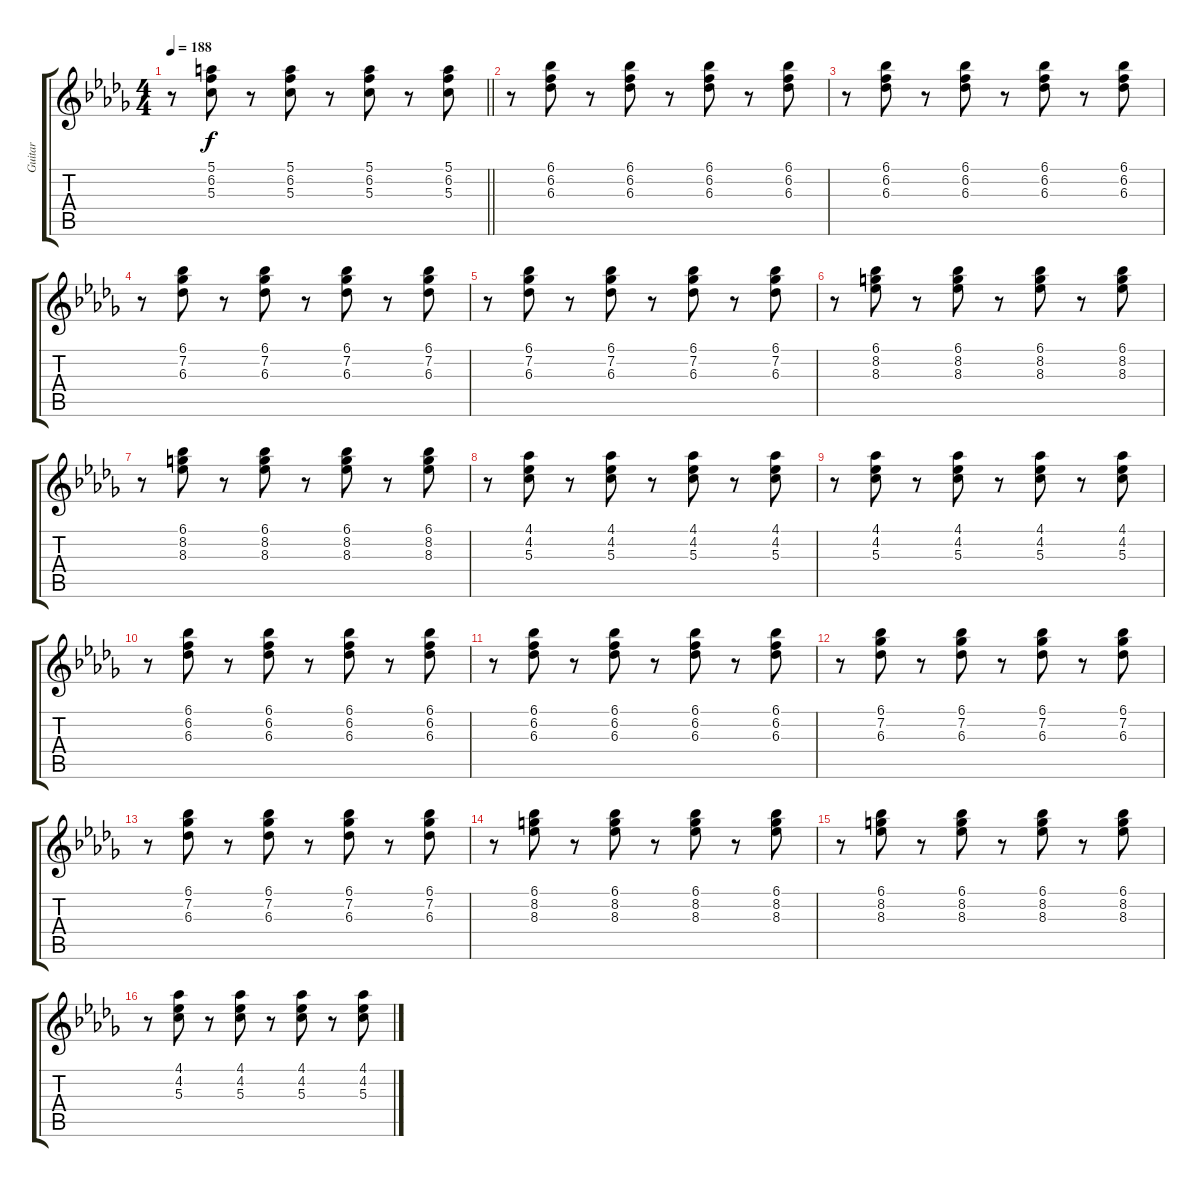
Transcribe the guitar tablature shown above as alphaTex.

\track ("Guitar" "Guitar") {instrument overdrivenguitar}
\staff {score tabs}
\tuning (E4 B3 G3 D3 A2 E2) {hide}
\ts (4 4)
\tempo 188
\clef g2
\barLineRight lightlight
\ks bbminor
r.8{dy f} (5.1 6.2 5.3).8 r.8 (5.1 6.2 5.3).8 r.8 (5.1 6.2 5.3).8 r.8 (5.1 6.2 5.3).8 |
r.8 (6.1 6.2 6.3).8 r.8 (6.1 6.2 6.3).8 r.8 (6.1 6.2 6.3).8 r.8 (6.1 6.2 6.3).8 |
r.8 (6.1 6.2 6.3).8 r.8 (6.1 6.2 6.3).8 r.8 (6.1 6.2 6.3).8 r.8 (6.1 6.2 6.3).8 |
r.8 (6.1 7.2 6.3).8 r.8 (6.1 7.2 6.3).8 r.8 (6.1 7.2 6.3).8 r.8 (6.1 7.2 6.3).8 |
r.8 (6.1 7.2 6.3).8 r.8 (6.1 7.2 6.3).8 r.8 (6.1 7.2 6.3).8 r.8 (6.1 7.2 6.3).8 |
r.8 (6.1 8.2 8.3).8 r.8 (6.1 8.2 8.3).8 r.8 (6.1 8.2 8.3).8 r.8 (6.1 8.2 8.3).8 |
r.8 (6.1 8.2 8.3).8 r.8 (6.1 8.2 8.3).8 r.8 (6.1 8.2 8.3).8 r.8 (6.1 8.2 8.3).8 |
r.8 (4.1 4.2 5.3).8 r.8 (4.1 4.2 5.3).8 r.8 (4.1 4.2 5.3).8 r.8 (4.1 4.2 5.3).8 |
r.8 (4.1 4.2 5.3).8 r.8 (4.1 4.2 5.3).8 r.8 (4.1 4.2 5.3).8 r.8 (4.1 4.2 5.3).8 |
r.8 (6.1 6.2 6.3).8 r.8 (6.1 6.2 6.3).8 r.8 (6.1 6.2 6.3).8 r.8 (6.1 6.2 6.3).8 |
r.8 (6.1 6.2 6.3).8 r.8 (6.1 6.2 6.3).8 r.8 (6.1 6.2 6.3).8 r.8 (6.1 6.2 6.3).8 |
r.8 (6.1 7.2 6.3).8 r.8 (6.1 7.2 6.3).8 r.8 (6.1 7.2 6.3).8 r.8 (6.1 7.2 6.3).8 |
r.8 (6.1 7.2 6.3).8 r.8 (6.1 7.2 6.3).8 r.8 (6.1 7.2 6.3).8 r.8 (6.1 7.2 6.3).8 |
r.8 (6.1 8.2 8.3).8 r.8 (6.1 8.2 8.3).8 r.8 (6.1 8.2 8.3).8 r.8 (6.1 8.2 8.3).8 |
r.8 (6.1 8.2 8.3).8 r.8 (6.1 8.2 8.3).8 r.8 (6.1 8.2 8.3).8 r.8 (6.1 8.2 8.3).8 |
r.8 (4.1 4.2 5.3).8 r.8 (4.1 4.2 5.3).8 r.8 (4.1 4.2 5.3).8 r.8 (4.1 4.2 5.3).8
